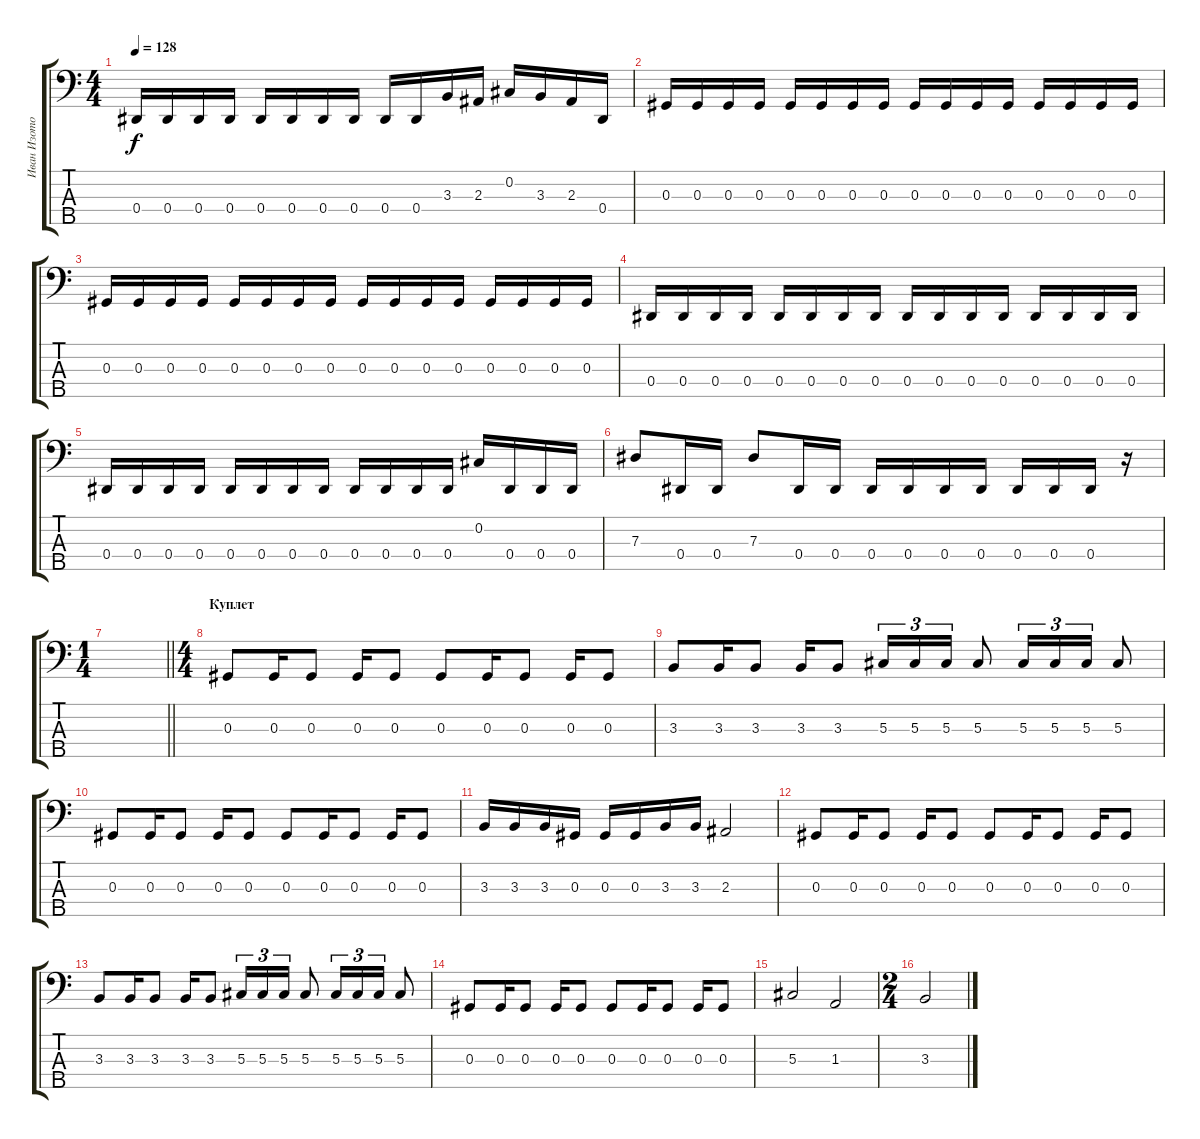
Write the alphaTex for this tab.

\track ("Иван Изотов" "Иван Изото") {instrument electricbassfinger}
\staff {score tabs}
\tuning (Gb2 Db2 Ab1 Eb1 Bb0) {hide}
\ts (4 4)
\tempo 128
\clef f4
\ks c
0.4.16{dy f} 0.4.16 0.4.16 0.4.16 0.4.16 0.4.16 0.4.16 0.4.16 0.4.16 0.4.16 3.3.16 2.3.16 0.2.16 3.3.16 2.3.16 0.4.16 |
0.3.16 0.3.16 0.3.16 0.3.16 0.3.16 0.3.16 0.3.16 0.3.16 0.3.16 0.3.16 0.3.16 0.3.16 0.3.16 0.3.16 0.3.16 0.3.16 |
0.3.16 0.3.16 0.3.16 0.3.16 0.3.16 0.3.16 0.3.16 0.3.16 0.3.16 0.3.16 0.3.16 0.3.16 0.3.16 0.3.16 0.3.16 0.3.16 |
0.4.16 0.4.16 0.4.16 0.4.16 0.4.16 0.4.16 0.4.16 0.4.16 0.4.16 0.4.16 0.4.16 0.4.16 0.4.16 0.4.16 0.4.16 0.4.16 |
0.4.16 0.4.16 0.4.16 0.4.16 0.4.16 0.4.16 0.4.16 0.4.16 0.4.16 0.4.16 0.4.16 0.4.16 0.2.16 0.4.16 0.4.16 0.4.16 |
7.3.8 0.4.16 0.4.16 7.3.8 0.4.16 0.4.16 0.4.16 0.4.16 0.4.16 0.4.16 0.4.16 0.4.16 0.4.16 r.16 |
\ts (1 4)
\barLineRight lightlight
|
\ts (4 4)
\section ("" "Куплет")
0.3.8 0.3.16 0.3.8 0.3.16 0.3.8 0.3.8 0.3.16 0.3.8 0.3.16 0.3.8 |
3.3.8 3.3.16 3.3.8 3.3.16 3.3.8 5.3.16{tu (3 2)} 5.3.16{tu (3 2)} 5.3.16{tu (3 2)} 5.3.8 5.3.16{tu (3 2)} 5.3.16{tu (3 2)} 5.3.16{tu (3 2)} 5.3.8 |
0.3.8 0.3.16 0.3.8 0.3.16 0.3.8 0.3.8 0.3.16 0.3.8 0.3.16 0.3.8 |
3.3.16 3.3.16 3.3.16 0.3.16 0.3.16 0.3.16 3.3.16 3.3.16 2.3.2 |
0.3.8 0.3.16 0.3.8 0.3.16 0.3.8 0.3.8 0.3.16 0.3.8 0.3.16 0.3.8 |
3.3.8 3.3.16 3.3.8 3.3.16 3.3.8 5.3.16{tu (3 2)} 5.3.16{tu (3 2)} 5.3.16{tu (3 2)} 5.3.8 5.3.16{tu (3 2)} 5.3.16{tu (3 2)} 5.3.16{tu (3 2)} 5.3.8 |
0.3.8 0.3.16 0.3.8 0.3.16 0.3.8 0.3.8 0.3.16 0.3.8 0.3.16 0.3.8 |
5.3.2 1.3.2 |
\ts (2 4)
3.3.2
